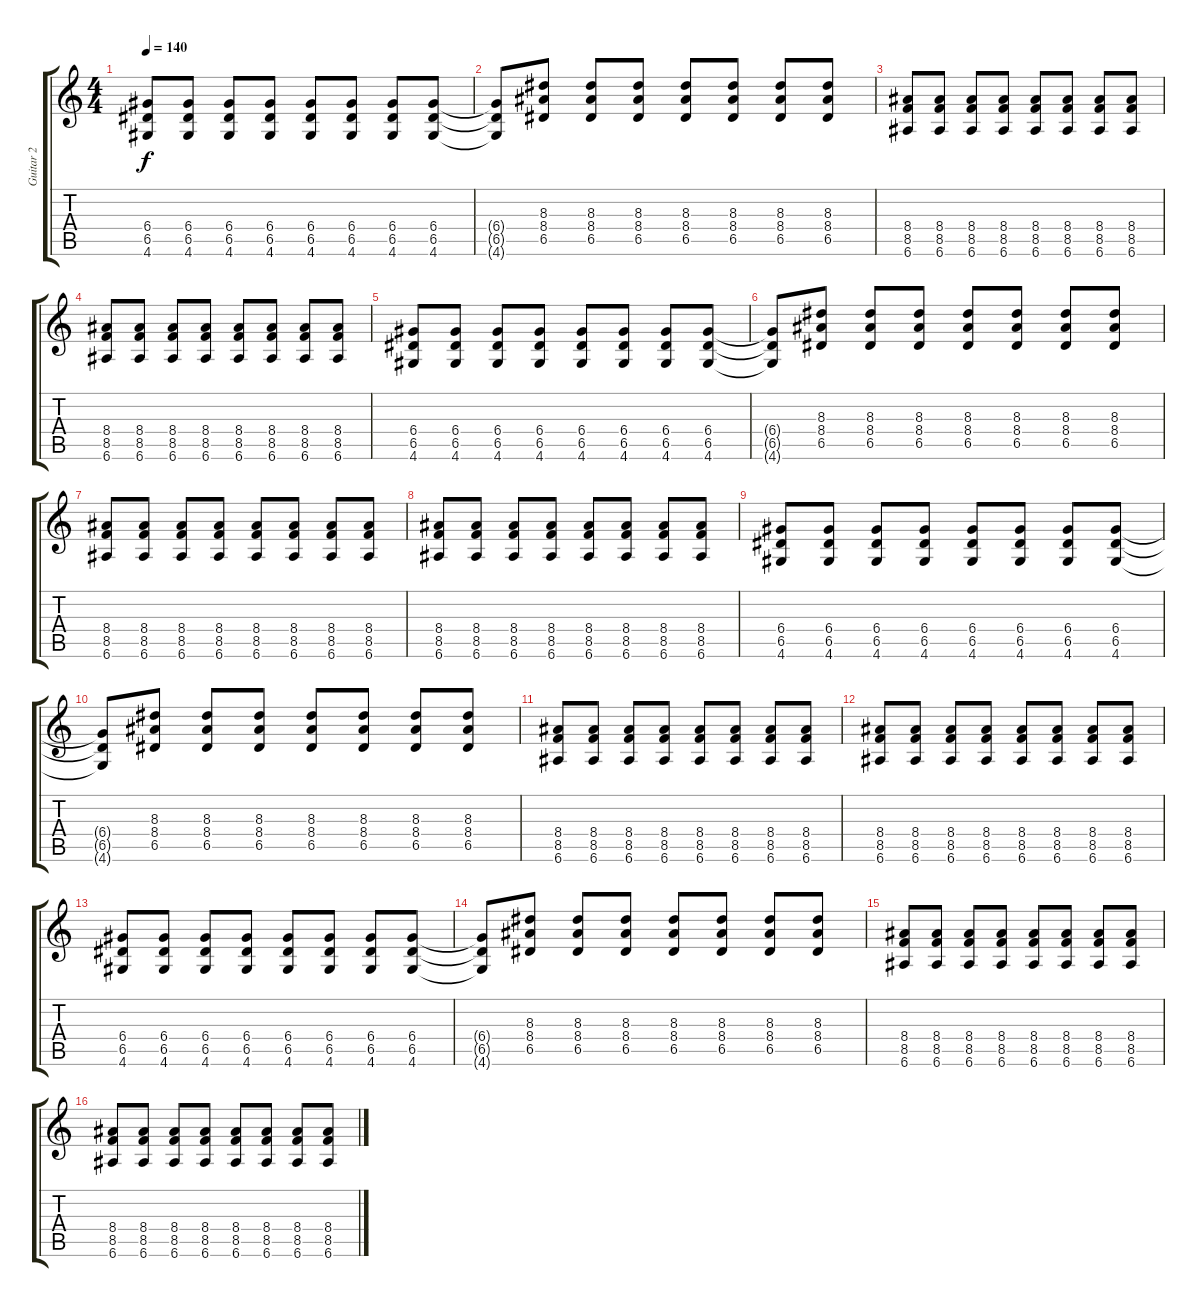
\track ("Guitar 2" "Guitar 2") {instrument distortionguitar}
\staff {score tabs}
\tuning (E4 B3 G3 D3 A2 E2) {hide}
\ts (4 4)
\tempo 140
\clef g2
\ks c
(6.4 6.5 4.6).8{dy f} (6.4 6.5 4.6).8 (6.4 6.5 4.6).8 (6.4 6.5 4.6).8 (6.4 6.5 4.6).8 (6.4 6.5 4.6).8 (6.4 6.5 4.6).8 (6.4 6.5 4.6).8 |
(6.4{t} 6.5{t} 4.6{t}).8 (8.3 8.4 6.5).8 (8.3 8.4 6.5).8 (8.3 8.4 6.5).8 (8.3 8.4 6.5).8 (8.3 8.4 6.5).8 (8.3 8.4 6.5).8 (8.3 8.4 6.5).8 |
(8.4 8.5 6.6).8 (8.4 8.5 6.6).8 (8.4 8.5 6.6).8 (8.4 8.5 6.6).8 (8.4 8.5 6.6).8 (8.4 8.5 6.6).8 (8.4 8.5 6.6).8 (8.4 8.5 6.6).8 |
(8.4 8.5 6.6).8 (8.4 8.5 6.6).8 (8.4 8.5 6.6).8 (8.4 8.5 6.6).8 (8.4 8.5 6.6).8 (8.4 8.5 6.6).8 (8.4 8.5 6.6).8 (8.4 8.5 6.6).8 |
(6.4 6.5 4.6).8 (6.4 6.5 4.6).8 (6.4 6.5 4.6).8 (6.4 6.5 4.6).8 (6.4 6.5 4.6).8 (6.4 6.5 4.6).8 (6.4 6.5 4.6).8 (6.4 6.5 4.6).8 |
(6.4{t} 6.5{t} 4.6{t}).8 (8.3 8.4 6.5).8 (8.3 8.4 6.5).8 (8.3 8.4 6.5).8 (8.3 8.4 6.5).8 (8.3 8.4 6.5).8 (8.3 8.4 6.5).8 (8.3 8.4 6.5).8 |
(8.4 8.5 6.6).8 (8.4 8.5 6.6).8 (8.4 8.5 6.6).8 (8.4 8.5 6.6).8 (8.4 8.5 6.6).8 (8.4 8.5 6.6).8 (8.4 8.5 6.6).8 (8.4 8.5 6.6).8 |
(8.4 8.5 6.6).8 (8.4 8.5 6.6).8 (8.4 8.5 6.6).8 (8.4 8.5 6.6).8 (8.4 8.5 6.6).8 (8.4 8.5 6.6).8 (8.4 8.5 6.6).8 (8.4 8.5 6.6).8 |
(6.4 6.5 4.6).8 (6.4 6.5 4.6).8 (6.4 6.5 4.6).8 (6.4 6.5 4.6).8 (6.4 6.5 4.6).8 (6.4 6.5 4.6).8 (6.4 6.5 4.6).8 (6.4 6.5 4.6).8 |
(6.4{t} 6.5{t} 4.6{t}).8 (8.3 8.4 6.5).8 (8.3 8.4 6.5).8 (8.3 8.4 6.5).8 (8.3 8.4 6.5).8 (8.3 8.4 6.5).8 (8.3 8.4 6.5).8 (8.3 8.4 6.5).8 |
(8.4 8.5 6.6).8 (8.4 8.5 6.6).8 (8.4 8.5 6.6).8 (8.4 8.5 6.6).8 (8.4 8.5 6.6).8 (8.4 8.5 6.6).8 (8.4 8.5 6.6).8 (8.4 8.5 6.6).8 |
(8.4 8.5 6.6).8 (8.4 8.5 6.6).8 (8.4 8.5 6.6).8 (8.4 8.5 6.6).8 (8.4 8.5 6.6).8 (8.4 8.5 6.6).8 (8.4 8.5 6.6).8 (8.4 8.5 6.6).8 |
(6.4 6.5 4.6).8 (6.4 6.5 4.6).8 (6.4 6.5 4.6).8 (6.4 6.5 4.6).8 (6.4 6.5 4.6).8 (6.4 6.5 4.6).8 (6.4 6.5 4.6).8 (6.4 6.5 4.6).8 |
(6.4{t} 6.5{t} 4.6{t}).8 (8.3 8.4 6.5).8 (8.3 8.4 6.5).8 (8.3 8.4 6.5).8 (8.3 8.4 6.5).8 (8.3 8.4 6.5).8 (8.3 8.4 6.5).8 (8.3 8.4 6.5).8 |
(8.4 8.5 6.6).8 (8.4 8.5 6.6).8 (8.4 8.5 6.6).8 (8.4 8.5 6.6).8 (8.4 8.5 6.6).8 (8.4 8.5 6.6).8 (8.4 8.5 6.6).8 (8.4 8.5 6.6).8 |
(8.4 8.5 6.6).8 (8.4 8.5 6.6).8 (8.4 8.5 6.6).8 (8.4 8.5 6.6).8 (8.4 8.5 6.6).8 (8.4 8.5 6.6).8 (8.4 8.5 6.6).8 (8.4 8.5 6.6).8
